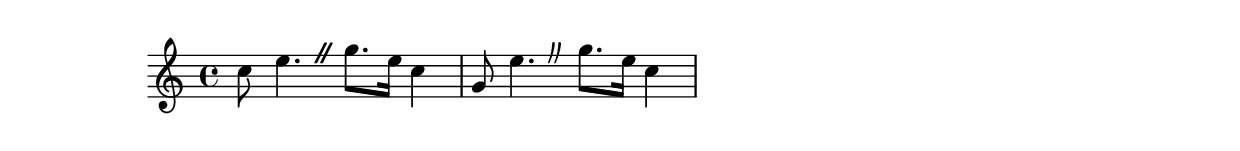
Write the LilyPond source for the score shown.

%% DO NOT EDIT this file manually; it is automatically
%% generated from LSR http://lsr.dsi.unimi.it
%% Make any changes in LSR itself, or in Documentation/snippets/new/ ,
%% and then run scripts/auxiliar/makelsr.py
%%
%% This file is in the public domain.
\version "2.14.0"

\header {
  lsrtags = "expressive-marks, tweaks-and-overrides"

%% Translation of GIT committish: 8b93de6ce951b7b14bc7818f31019524295b990f
  texidoces = "
Las marcas de cesura se pueden crear sobreescribiendo la propiedad
@code{'text} del objeto @code{BreathingSign}.  También está disponible
una marca de cesura curva.

"
  doctitlees = "Insertar una cesura"


%% Translation of GIT committish: 0a868be38a775ecb1ef935b079000cebbc64de40
 texidocde = "
Zäsurzeichen können erstellt werden, indem die @code{'text}-Eigenschaft
des @code{BreathingSign}-Objektes verändert wird.  Ein gekrümmtes
Zäsurzeichen ist auch möglich.
"
  doctitlede = "Eine Zäsur einfügen"

%% Translation of GIT committish: 217cd2b9de6e783f2a5c8a42be9c70a82195ad20
  texidocfr = "
Une surcharge de la propriété @code{'text} de l'objet
@code{BreathingSign} permet de créer une marque de césure.  LilyPond
dispose également d'une variante courbée.

"
  doctitlefr = "Insertion d'une césure"


  texidoc = "
Caesura marks can be created by overriding the @code{'text} property of
the @code{BreathingSign} object. A curved caesura mark is also
available.

"
  doctitle = "Inserting a caesura"
} % begin verbatim

\relative c'' {
  \override BreathingSign #'text = \markup {
    \musicglyph #"scripts.caesura.straight"
  }
  c8 e4. \breathe g8. e16 c4

  \override BreathingSign #'text = \markup {
    \musicglyph #"scripts.caesura.curved"
  }
  g8 e'4. \breathe g8. e16 c4
}
